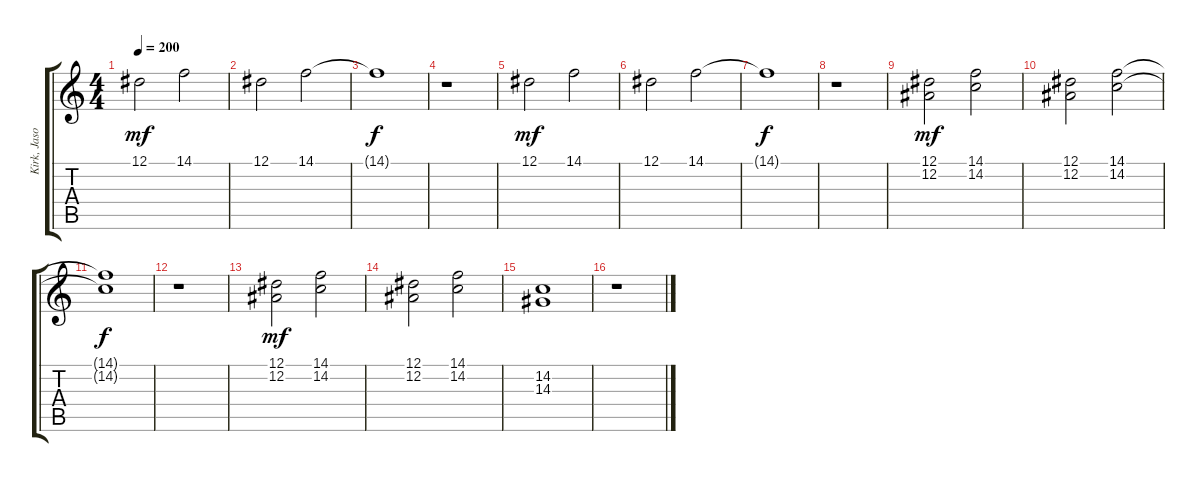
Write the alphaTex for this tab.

\track ("Kirk, Jason and Lars Vocals" "Kirk, Jaso") {instrument choiraahs}
\staff {score tabs}
\tuning (Eb4 Bb3 Gb3 Db3 Ab2 Eb2) {hide}
\ts (4 4)
\tempo 200
\clef g2
\ks c
12.1.2{dy mf} 14.1.2 |
12.1.2 14.1.2 |
14.1{t}.1{dy f} |
r.1 |
12.1.2{dy mf} 14.1.2 |
12.1.2 14.1.2 |
14.1{t}.1{dy f} |
r.1 |
(12.1 12.2).2{dy mf} (14.1 14.2).2 |
(12.1 12.2).2 (14.1 14.2).2 |
(14.1{t} 14.2{t}).1{dy f} |
r.1 |
(12.1 12.2).2{dy mf} (14.1 14.2).2 |
(12.1 12.2).2 (14.1 14.2).2 |
(14.2 14.3).1 |
r.1
